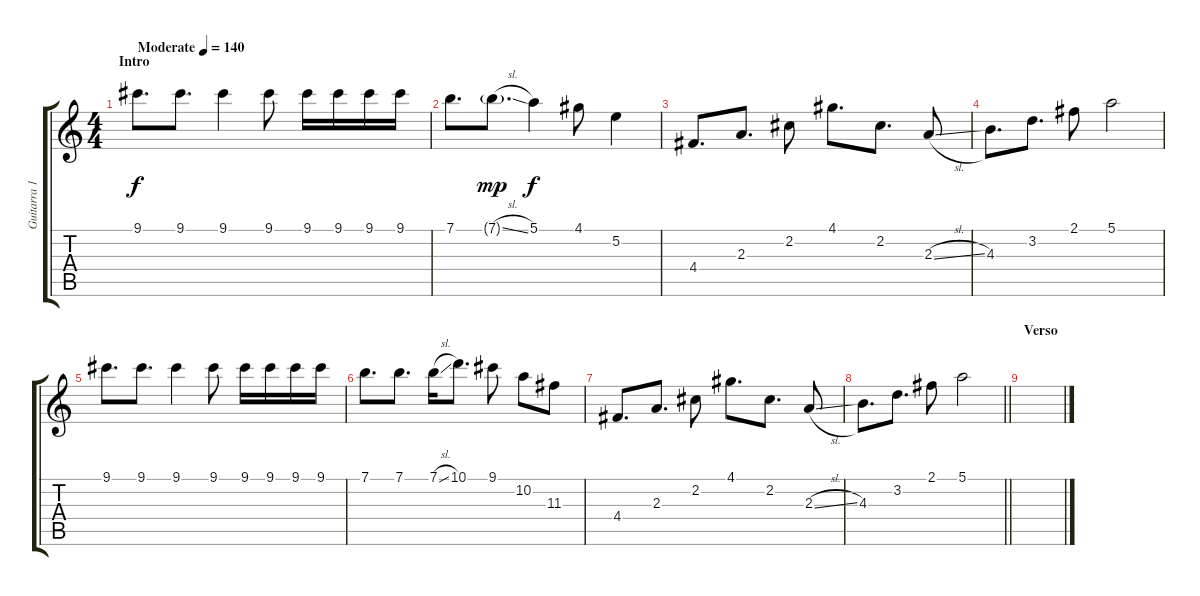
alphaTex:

\track ("Guitarra 1" "Guitarra 1") {instrument distortionguitar}
\staff {score tabs}
\tuning (E4 B3 G3 D3 A2 E2) {hide}
\ts (4 4)
\section ("" "Intro")
\tempo (140 "Moderate")
\clef g2
\ks c
9.1.8{d dy f instrument distortionguitar} 9.1.8{d} 9.1.4 9.1.8 9.1.16 9.1.16 9.1.16 9.1.16 |
7.1.8{d} 7.1{sl g}.8{d dy mp} 5.1.4{dy f} 4.1.8 5.2.4 |
4.4.8{d} 2.3.8{d} 2.2.8 4.1.8{d} 2.2.8{d} 2.3{sl}.8 |
4.3.8{d} 3.2.8{d} 2.1.8 5.1.2 |
9.1.8{d} 9.1.8{d} 9.1.4 9.1.8 9.1.16 9.1.16 9.1.16 9.1.16 |
7.1.8{d} 7.1.8{d} 7.1{sl}.16 10.1.8{d} 9.1.8 10.2.8 11.3.8 |
4.4.8{d} 2.3.8{d} 2.2.8 4.1.8{d} 2.2.8{d} 2.3{sl}.8 |
\barLineRight lightlight
4.3.8{d} 3.2.8{d} 2.1.8 5.1.2 |
\section ("" "Verso")
